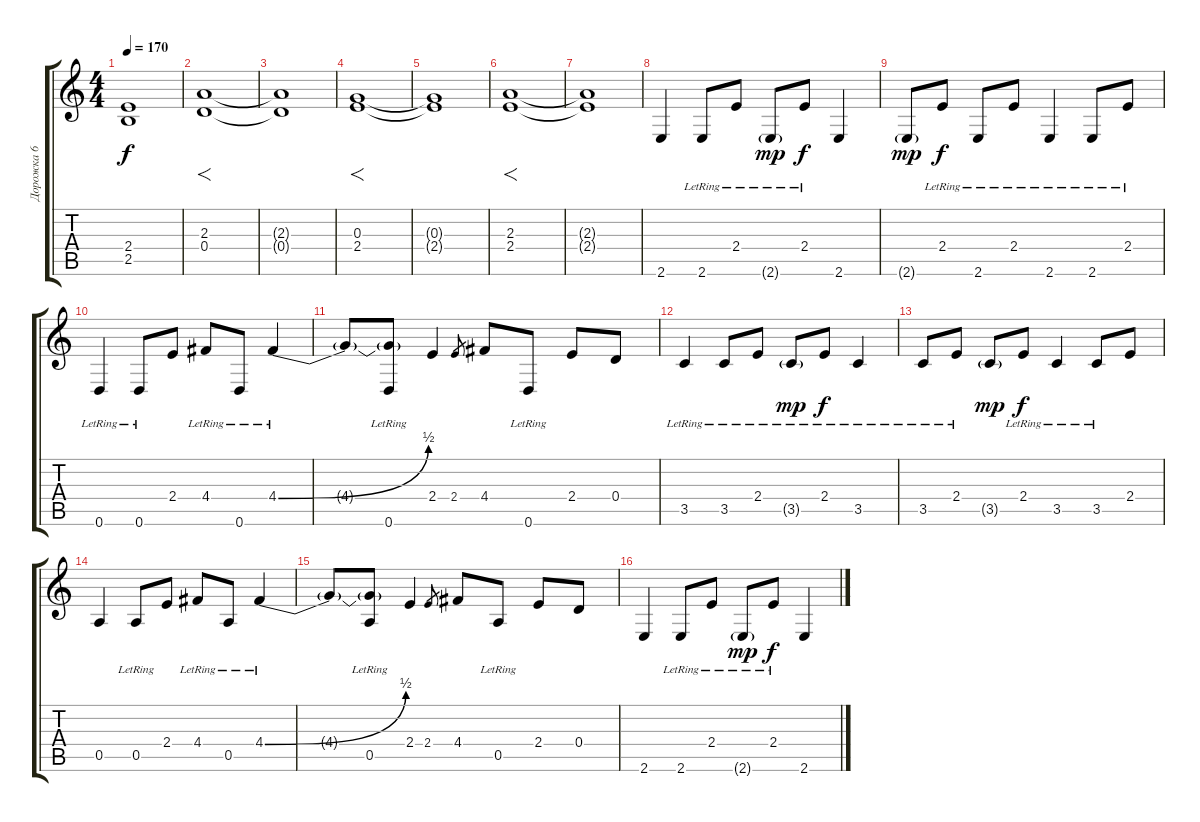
\track ("Дорожка 6" "Дорожка 6") {instrument electricguitarjazz}
\staff {score tabs}
\tuning (E4 B3 G3 D3 A2 D2) {hide}
\ts (4 4)
\tempo 170
\clef g2
\ks c
(2.4{t} 2.5{t}).1{dy f} |
(2.3 0.4).1{f} |
(2.3{t} 0.4{t}).1 |
(0.3 2.4).1{f} |
(0.3{t} 2.4{t}).1 |
(2.3 2.4).1{f} |
(2.3{t} 2.4{t}).1 |
2.6.4 2.6{lr}.8 2.4{lr}.8 2.6{g lr}.8{dy mp} 2.4{lr}.8{dy f} 2.6.4 |
2.6{g}.8{dy mp} 2.4{lr}.8{dy f} 2.6{lr}.8 2.4{lr}.8 2.6{lr}.4 2.6{lr}.8 2.4{lr}.8 |
0.6{lr}.4 0.6{lr}.8 2.4.8 4.4{lr}.8 0.6{lr}.8 4.4{be (bend 0 0 60 2) lr}.4 |
4.4{t}.8 (4.4{t} 0.6{lr}).8 2.4.4 2.4.8{gr} 4.4.8 0.6{lr}.8 2.4.8 0.4.8 |
3.5{lr}.4 3.5{lr}.8 2.4{lr}.8 3.5{g lr}.8{dy mp} 2.4{lr}.8{dy f} 3.5{lr}.4 |
3.5{lr}.8 2.4{lr}.8 3.5{g}.8{dy mp} 2.4{lr}.8{dy f} 3.5{lr}.4 3.5{lr}.8 2.4.8 |
0.5.4 0.5{lr}.8 2.4.8 4.4{lr}.8 0.5{lr}.8 4.4{be (bend 0 0 60 2) lr}.4 |
4.4{t}.8 (4.4{t} 0.5{lr}).8 2.4.4 2.4.8{gr} 4.4.8 0.5{lr}.8 2.4.8 0.4.8 |
2.6.4 2.6{lr}.8 2.4{lr}.8 2.6{g lr}.8{dy mp} 2.4{lr}.8{dy f} 2.6.4
